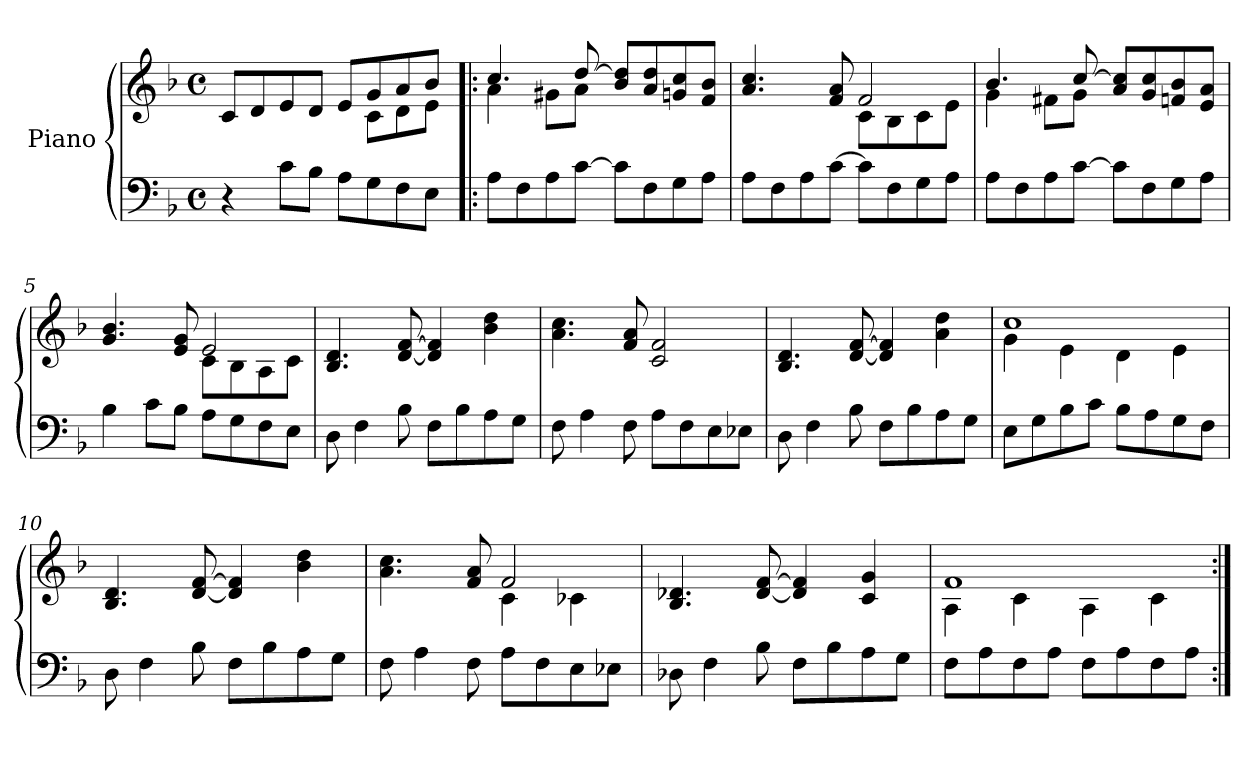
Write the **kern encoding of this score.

**kern	**kern
*part1	*part1
*staff2	*staff1
*I"Piano	*
*clefF4	*clefG2
*k[b-]	*k[b-]
*M4/4	*M4/4
*met(c)	*met(c)
*MM125	*MM125
=1	=1
*	*^
4r	8c/L	8ryy
*	*v	*v
.	8d/
8c\L	8e/
8B-\J	8d/J
8A\L	8e/L
*	*^
8G\	8g/	8c\L
8F\	8a/	8d\
8E\J	8b-/J	8e\J
=2!|:	=2!|:	=2!|:
8A\L	4.cc/	4a\
8F\	.	.
8A\	.	8g#X\L
[8c\J	[8dd/	8a\J
8c\L]	8b-/ 8dd/]L	2ryy
8F\	8a/ 8dd/	.
8G\	8gn/ 8cc/	.
8A\J	8f/ 8b-/J	.
=3	=3	=3
8A\L	4.a/ 4.cc/	2ryy
8F\	.	.
8A\	.	.
[8c\J	8f/ 8a/	.
8c\L]	2f/	8c\L
8F\	.	8B-\
8G\	.	8c\
8A\J	.	8e\J
=4	=4	=4
8A\L	4.b-/	4g\
8F\	.	.
8A\	.	8f#X\L
[8c\J	[8cc/	8g\J
8c\L]	8a/ 8cc/]L	2ryy
8F\	8g/ 8cc/	.
8G\	8fn/ 8b-/	.
8A\J	8e/ 8a/J	.
!!LO:LB:g=z	!!
=5	=5	=5
4B-\	4.g/ 4.b-/	2ryy
8c\L	.	.
8B-\J	8e/ 8g/	.
8A\L	2e/	8c\L
8G\	.	8B-\
8F\	.	8A\
8E\J	.	8c\J
*	*v	*v
=6	=6
8D\	4.B-/ 4.d/
4F\	.
8B-\	[8d/ [8f/
8F\L	4d/] 4f/]
8B-\	.
8A\	4b-\ 4dd\
8G\J	.
=7	=7
8F\	4.a\ 4.cc\
4A\	.
8F\	8f/ 8a/
8A\L	2c/ 2f/
8F\	.
8E\	.
8E-X\J	.
=8	=8
8D\	4.B-/ 4.d/
4F\	.
8B-\	[8d/ [8f/
8F\L	4d/] 4f/]
8B-\	.
8A\	4a\ 4dd\
8G\J	.
=9	=9
*	*^
8E\L	1cc	4g\
8G\	.	.
8B-\	.	4e\
8c\J	.	.
8B-\L	.	4d\
8A\	.	.
8G\	.	4e\
8F\J	.	.
*	*v	*v
!!LO:LB:g=z
=10	=10
8D\	4.B-/ 4.d/
4F\	.
8B-\	[8d/ [8f/
8F\L	4d/] 4f/]
8B-\	.
8A\	4b-\ 4dd\
8G\J	.
=11	=11
*	*^
8F\	4.a\ 4.cc\	2ryy
4A\	.	.
8F\	8f/ 8a/	.
8A\L	2f/	4c\
8F\	.	.
8E\	.	4c-X\
8E-X\J	.	.
*	*v	*v
=12	=12
8D-X\	4.B-/ 4.d-X/
4F\	.
8B-\	[8d-/ [8f/
8F\L	4d-/] 4f/]
8B-\	.
8A\	4c/ 4g/
8G\J	.
=13	=13
*	*^
8F\L	1f	4A\
8A\	.	.
8F\	.	4c\
8A\J	.	.
8F\L	.	4A\
8A\	.	.
8F\	.	4c\
8A\J	.	.
*	*v	*v
=:|!	=:|!
*-	*-
